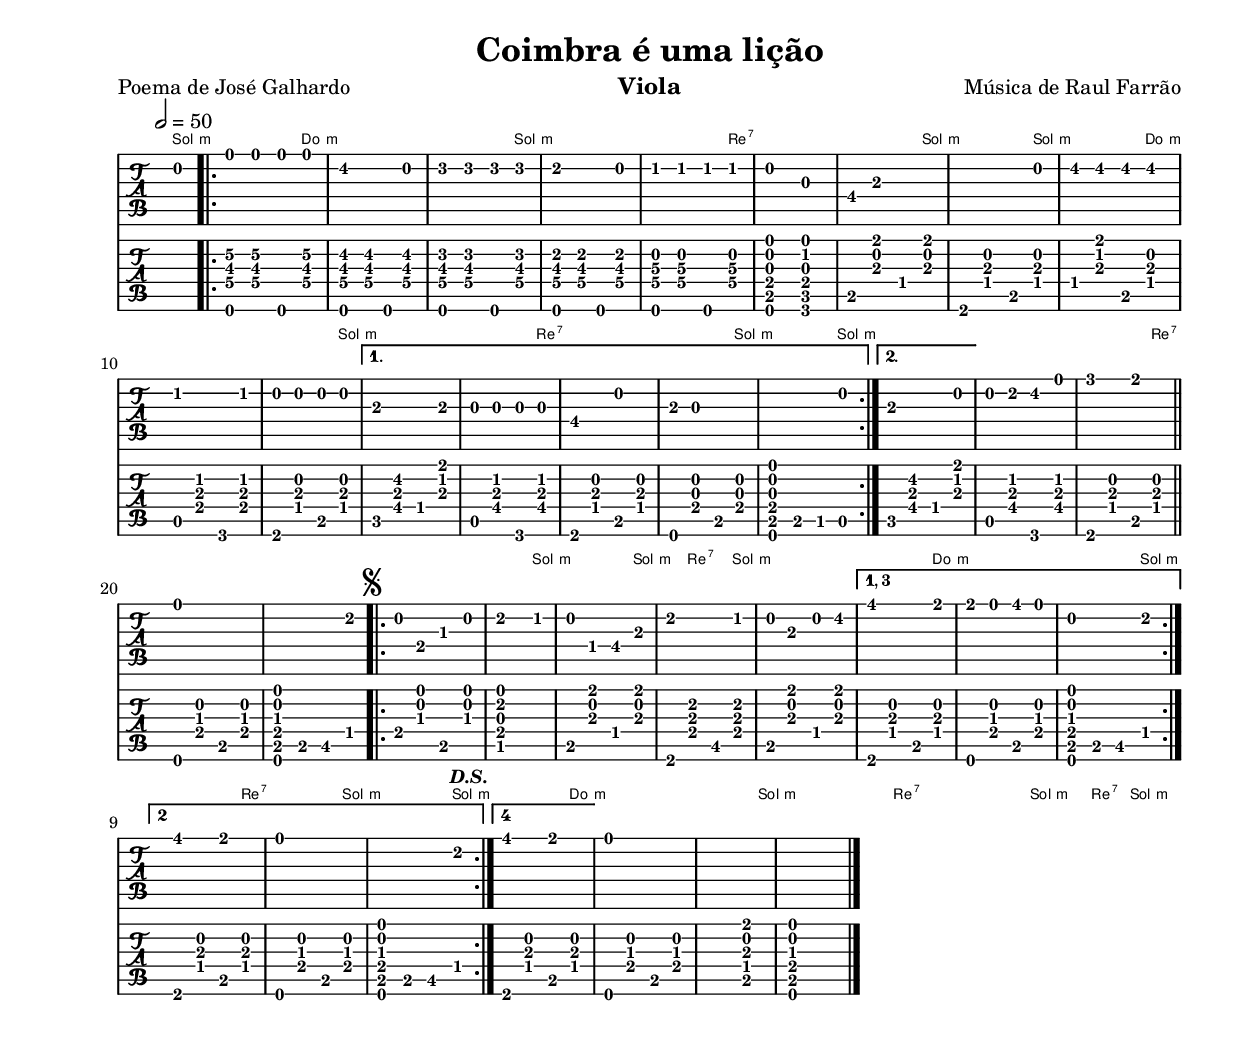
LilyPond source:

% Coimbra é uma Lição
% Gravado por Joan Josep Ordinas Rosa <jordinas@gmail.com> 

\version "2.12.3"

\include "predefined-guitar-fretboards.ly"

% Coimbra é uma Lição
% Engraved by Joan Josep Ordinas Rosa <jordinas@gmail.com> 

\version "2.12.3"

\include "portugues.ly"

%%%%%%%%%%%%%%%%%%%%%%%%%%%%%%%%%%%%%%%%%%%%%%%%%%%%%%%%%%%%%%%%%%%%%%%%
% Formato
%%%%%%%%%%%%%%%%%%%%%%%%%%%%%%%%%%%%%%%%%%%%%%%%%%%%%%%%%%%%%%%%%%%%%%%%

\paper {
  #(set-paper-size "a4")
  top-margin = 15\mm
  bottom-margin = 15\mm
  left-margin = 20\mm
  line-width =  180\mm
  ragged-bottom = ##t
}

%%%%%%%%%%%%%%%%%%%%%%%%%%%%%%%%%%%%%%%%%%%%%%%%%%%%%%%%%%%%%%%%%%%%%%%%
% Cabeçallo
%%%%%%%%%%%%%%%%%%%%%%%%%%%%%%%%%%%%%%%%%%%%%%%%%%%%%%%%%%%%%%%%%%%%%%%%

\header {
  title = "Coimbra é uma lição"
  composer = "Música de Raul Farrão"
  poet = "Poema de José Galhardo"
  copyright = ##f
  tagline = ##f
}

%%%%%%%%%%%%%%%%%%%%%%%%%%%%%%%%%%%%%%%%%%%%%%%%%%%%%%%%%%%%%%%%%%%%%%%%
% Pauta, Tablatura 
%%%%%%%%%%%%%%%%%%%%%%%%%%%%%%%%%%%%%%%%%%%%%%%%%%%%%%%%%%%%%%%%%%%%%%%%

Pauta = {
  \clef treble
  \key mi \minor
  \numericTimeSignature
  \time 2/2
  \tempo 2 = 50
}

Tablatura = {
  \clef tab
  \key mi \minor
  \numericTimeSignature
  \time 2/2
  \tempo 2 = 50
}

%%%%%%%%%%%%%%%%%%%%%%%%%%%%%%%%%%%%%%%%%%%%%%%%%%%%%%%%%%%%%%%%%%%%%%%%
% Macros
%%%%%%%%%%%%%%%%%%%%%%%%%%%%%%%%%%%%%%%%%%%%%%%%%%%%%%%%%%%%%%%%%%%%%%%%

DalSegno = {
  \once \override Score.RehearsalMark #'break-visibility = #begin-of-line-invisible
  \once \override Score.RehearsalMark #'self-alignment-X = #RIGHT  
  \once \override Score.RehearsalMark #'font-size = #-1
  \mark \markup { \italic \bold "D.S." }
}

% EOF


% Coimbra é uma Lição
% Gravado por Joan Josep Ordinas Rosa <jordinas@gmail.com> 

\version "2.12.3"

\include "portugues.ly"

%%%%%%%%%%%%%%%%%%%%%%%%%%%%%%%%%%%%%%%%%%%%%%%%%%%%%%%%%%%%%%%%%%%%%%%%
% Bordões
%%%%%%%%%%%%%%%%%%%%%%%%%%%%%%%%%%%%%%%%%%%%%%%%%%%%%%%%%%%%%%%%%%%%%%%%

Bordoes = \relative do, {
  \partial 4 s4  % anacrusis

  % Menor
  % 1
  \repeat volta 2 {
    mi2 mi2
    mi2 mi2
    mi2 mi2
    mi2 mi2

    % 5
    mi2 mi2
    mi2\arpeggio sol2\arpeggio
    si2 res2
    fas,2 si2

    % 9
    res2 si2
    la2 sol2
    fas2 si2
  }
  \alternative {
    {
      do2 res2

      % 13
      la2 sol2
      fas2 si2
      mi,2 si'2
      mi,4\arpeggio si'4 sib4 la4
    }
    {
      \set Staff.voltaSpannerDuration = #(ly:make-moment 1 1)
      do2 res2
      la2 sol2
      fas2 si2
      % 20
      \key mi \major
      mi,2 si'2
      mi,4\arpeggio si' dos res
    }
  }

  % Maior
  % 1
  mi2 si2
  las1\arpeggio
  si2 res2
  fas,2 dos'2

  % 5
  si2 res2
  fas,2 si2
  mi,2 si'2
  mi,4\arpeggio si'4 dos4 res4

  %
  fas,2 si2
  mi,2 si'2
  mi,4\arpeggio si'4 dos4 res4

  %
  fas,2 si2
  mi,2 si'2
  r2 si2\arpeggio
  mi,1\arpeggio
}

% EOF

% Coimbra é uma Lição
% Gravado por Joan Josep Ordinas Rosa <jordinas@gmail.com> 

\version "2.12.3"

\include "portugues.ly"

%%%%%%%%%%%%%%%%%%%%%%%%%%%%%%%%%%%%%%%%%%%%%%%%%%%%%%%%%%%%%%%%%%%%%%%%
% Contra o tempo para bordões
%%%%%%%%%%%%%%%%%%%%%%%%%%%%%%%%%%%%%%%%%%%%%%%%%%%%%%%%%%%%%%%%%%%%%%%%

Contra = \relative do {
  \partial 4 s4  % anacrusis

  % Menor
  % 1
  \repeat volta 2 {
    <sol'\4 si\3 mi\2>4 <sol\4 si\3 mi\2>2 <sol\4 si\3 mi\2>4 
    <sol\4 si\3 res>4 <sol\4 si\3 res>2 <sol\4 si\3 res>4
    <sol\4 si\3 re>4 <sol\4 si\3 re>2 <sol\4 si\3 re>4
    <sol\4 si\3 dos\2>4 <sol\4 si\3 dos\2>2 <sol\4 si\3 dos\2>4
    <sol\4 si\2 do\3>4 <sol\4 si\2 do\3>2 <sol\4 si\2 do\3>4
    <si, mi sol si mi>2\arpeggio <do mi sol do mi>\arpeggio
    r4 <la' si fas'> r4 <la si fas'>
    r4 <res, la' si> r4 <res la' si>
    r4 <la' do fas> r4 <res, la' si>
    r4 <mi la do> r4 <mi la do>
    r4 <res la' si> r4 <res la' si>
  }
  \alternative {
    {
      r4 <fas la res> r4 <la do fas>
      r4 <fas la do> r4 <fas la do>
      r4 <res la' si> r4 <res la' si>
      r4 <mi sol si> r4 <mi sol si>
      <si mi sol si mi>2\arpeggio\laissezVibrer r2
    }
    {
      \set Staff.voltaSpannerDuration = #(ly:make-moment 1 1)
      r4 <fas' la res> r4 <la do fas>
      r4 <fas la do> r4 <fas la do>
      r4 <res la' si> r4 <res la' si>
      r4 <mi sols si> r4 <mi sols si>
      <si mi sols si mi>2\arpeggio\laissezVibrer r2
    }
  }
  r4 <sols' si mi> r4 <sols si mi>
  <mi sol dos mi>1\arpeggio
  r4 <la si fas'> r4 <la si fas'>
  r4 <mi la dos> r4 <mi la dos>
  r4 <la si fas'> r4 <la si fas'>
  r4 <res, la' si> r4 <res la' si>
  r4 <mi sols si> r4 <mi sols si>
  <si mi sols si mi>2\arpeggio\laissezVibrer r2
  r4 <res la' si> r4 <res la' si>
  r4 <mi sols si> r4 <mi sols si>
  <si mi sols si mi>2\arpeggio\laissezVibrer r2
  r4 <res la' si> r4 <res la' si>
  r4 <mi sols si> r4 <mi sols si>
  r2 <res la' si fas'>\arpeggio
  <si mi sols si mi>1\arpeggio
}

% EOF

% Fado Pagem
% Gravado por Joan Josep Ordinas Rosa <jordinas@gmail.com> 

\version "2.12.3"

\include "portugues.ly"

%%%%%%%%%%%%%%%%%%%%%%%%%%%%%%%%%%%%%%%%%%%%%%%%%%%%%%%%%%%%%%%%%%%%%%%%
% Harmonia
%%%%%%%%%%%%%%%%%%%%%%%%%%%%%%%%%%%%%%%%%%%%%%%%%%%%%%%%%%%%%%%%%%%%%%%%

Harmonia = \chordmode {
  \set chordChanges = ##t
  % A
  sol1:m do:m do:m sol:m sol:m re:7 re:7 sol:m
  sol:m do:m do:m sol:m sol:m re:7 re:7 sol:m

  % B
  sol:m sol:m sol:m re:7 re:7 re:7 re:7 sol:m
  sol2:m re:7 sol1:m sol:m do:m do:m sol:m re:7 sol:m

  % CODA
  sol:m do:m do:m sol:m sol:m re:7 re:7 sol2:m re:7 sol1:m
}

Trastos = \chordmode {
  % A
  sol1:m do:m s1 sol:m s1 re:7 s1 sol:m
  sol:m do:m s1 sol:m s1 re:7 s1 sol:m

  % B
  sol:m s1 s1 re:7 s1 s1 s1 sol:m
  sol2:m re:7 sol1:m s1 do:m s1 sol:m re:7 sol:m

  % CODA
  sol:m do:m s1 sol:m s1 re:7 s1 sol2:m re:7 sol1:m
}

% EOF

% Coimbra é uma Lição
% Gravado por Joan Josep Ordinas Rosa <jordinas@gmail.com> 

\version "2.12.3"

\include "portugues.ly"

%%%%%%%%%%%%%%%%%%%%%%%%%%%%%%%%%%%%%%%%%%%%%%%%%%%%%%%%%%%%%%%%%%%%%%%%
% Melodia
%%%%%%%%%%%%%%%%%%%%%%%%%%%%%%%%%%%%%%%%%%%%%%%%%%%%%%%%%%%%%%%%%%%%%%%%

Melodia = \relative do' {
  \partial 4 si'4  % anacrusis

  % Menor
  \repeat volta 2 {
    mi4 mi mi mi
    res2. si4
    re4 re re re
    dos2. si4

    % 5
    do!4 do do do
    si2 sol2
    fas4 la2.~
    la2 r4 si4

    % 9
    res4 res res res
    do2. do4
    si4 si si si
  }
  \alternative {
    {
      la2. la4

      % 13
      sol4 sol sol sol
      fas2 si2
      la4 sol2.~
      sol2 r4 si4
    }
    {
      \set Staff.voltaSpannerDuration = #(ly:make-moment 1 1)
      la2. si4

      % 29
      si4 dos4 res mi4
      sol2 fas
      \bar "||"
      \key mi \major
      mi1~
      mi2 r4 dos4
      \unset Staff.voltaSpannerDuration
    }
  }

  % Maior
  \mark \markup { \fontsize #-2 \musicglyph #"scripts.segno" }
  \set Score.currentBarNumber = #1
  % 1
  \set Score.repeatCommands = #'(start-repeat)
  si4 mi, sols si
  dos2. do4
  si4 res, fas la
  dos2. do4

  % 5
  si4 la si res4
  \set Score.repeatCommands = #'((volta "1, 3"))
  sols2. fas4
  fas4 mi sols mi
  si2. dos4
  \set Score.repeatCommands = #'((volta #f) end-repeat)
  %
  \set Score.repeatCommands = #'((volta #f) (volta "2") end-repeat)
  sols'2 fas
  mi1~
  mi2.  dos4
  \DalSegno 
  \set Score.repeatCommands = #'((volta #f) end-repeat)
  %
  \set Staff.voltaSpannerDuration = #(ly:make-moment 1 1)
  \set Score.repeatCommands = #'((volta #f) (volta "4") end-repeat)
  sols'2 fas
  mi1~
  \set Score.repeatCommands = #'((volta #f))
  mi2 r2
  R1
  \bar "|."
}

Breaks = \notemode {
  \partial 4 s4
  \repeat unfold 4 { s1 * 4 \break }
  s1 * 5 \break
  \repeat unfold 2 { s1 * 4 \break }
}

%%%%%%%%%%%%%%%%%%%%%%%%%%%%%%%%%%%%%%%%%%%%%%%%%%%%%%%%%%%%%%%%%%%%%%%%

BreaksT = \notemode {
  \partial 4 s4
  \repeat unfold 11 { s1 * 4 \break }
}

Transcriçao = \relative do' {
  \partial 4 si'4  % anacrusis

  % Menor
  % 1
  mi2 mi8 mi mi4
  res4( si2) si8 re~
  re4. re8~ re4 re8 re
  dos2 r4 la

  % 5
  do!2 do4 do8 do
  si2 sol4. fas8~
  fas4 la2.
  r2 r4 si

  % 9
  res2 res8 res4 si8
  do2 r4 do
  si4. si8~ si si4 si8
  la2 r4 la

  % 13
  sol4 sol sol4. sol8
  fas4( si2) la8( si) 
  la8( \stemUp si4 \stemNeutral la8) sol2
  r2 r4 si8 mi~

  % 17
  mi4~ mi16 mi mi8 fas( mi res4~
  res8) res4. r4 r8 si
  re!4 re~ re8[ re] re16 mi8.
  dos2 r4 la(

  % 21
  do!4) do8. do16~ do8 do do4
  si4( sol2) sol8 fas(~
  fas4 la2) r4
  r2 r4 si

  % 25
  res2 res8 res res4
  do4. do8 r4 do8 si~
  si4 si8. si16~ si8 si4 la8~
  la4. la8 r4 r8 la

  % 29
  si4. dos8 res mi4 sol16( fas~
  fas4.) fas8 fas4. mi8~
  \key mi \major
  mi2 r2
  r2 r4 r8 si

  \set Score.currentBarNumber = #1
  \repeat volta 2 {
    % Maior
    % 1
    sols2 mi4 sols16 si8.
    dos2~ dos4 dos8 si8~
    si4 res, r8 fas8 la dos~
    dos2 r2

    % 5
    si4 si8 la si res4 sols8~
    sols4. fas8 fas4 fas4~
    fas8 mi4 mi8~ mi8 sols mi4
    si4 si r2

    % 9
    dos4 si mi,8 sols4 si8
    dos8( si dos2) dos4
    si res, r8 fas4 la8
    dos2 r4 r8 la8

    % 13
    si4 la si8 res4 sols8(
    fas2) fas4 mi
    mi2 r2
  }
  \alternative {
    {
      r2 r4. si8
    }
    {
      r4 r4 r2 R1
      \bar "|."
    }
  }
}

% EOF


%%%%%%%%%%%%%%%%%%%%%%%%%%%%%%%%%%%%%%%%%%%%%%%%%%%%%%%%%%%%%%%%%%%%%%%%
%  Versão para viola (tablatura)
%%%%%%%%%%%%%%%%%%%%%%%%%%%%%%%%%%%%%%%%%%%%%%%%%%%%%%%%%%%%%%%%%%%%%%%%

#(set-global-staff-size 18)

\header {
  instrument = "Viola"
}

\score {
  \simultaneous {
    % acordes
    \new ChordNames {
      \italianChords \Trastos
    }
    %{
    \new FretBoards {
      \Trastos
    }
    %}
    % melodia
    \new TabStaff \with {
      \consists "Volta_engraver"
    } {
      \Tablatura
      \transpose do' do {
	%\stemUp
	\Melodia
      }
    }
    % viola
    \new TabStaff \with {
      \consists "Span_arpeggio_engraver"
    } <<
      \set Staff.connectArpeggios = ##t
      \Tablatura
      \new TabVoice {
	\voiceOne
	\Contra
      }
      \new TabVoice {
	\voiceTwo
	\Bordoes
      }
    >>
  }
  \layout {
    \context { \Score
      \remove "Volta_engraver"
    }
    \context { \ChordNames
      \override ChordName #'font-size = #-3
      %\override ChordName #'font-series = #'bold 
    }
    indent = 0.0\cm
  }
  %\midi { }
}

% EOF
